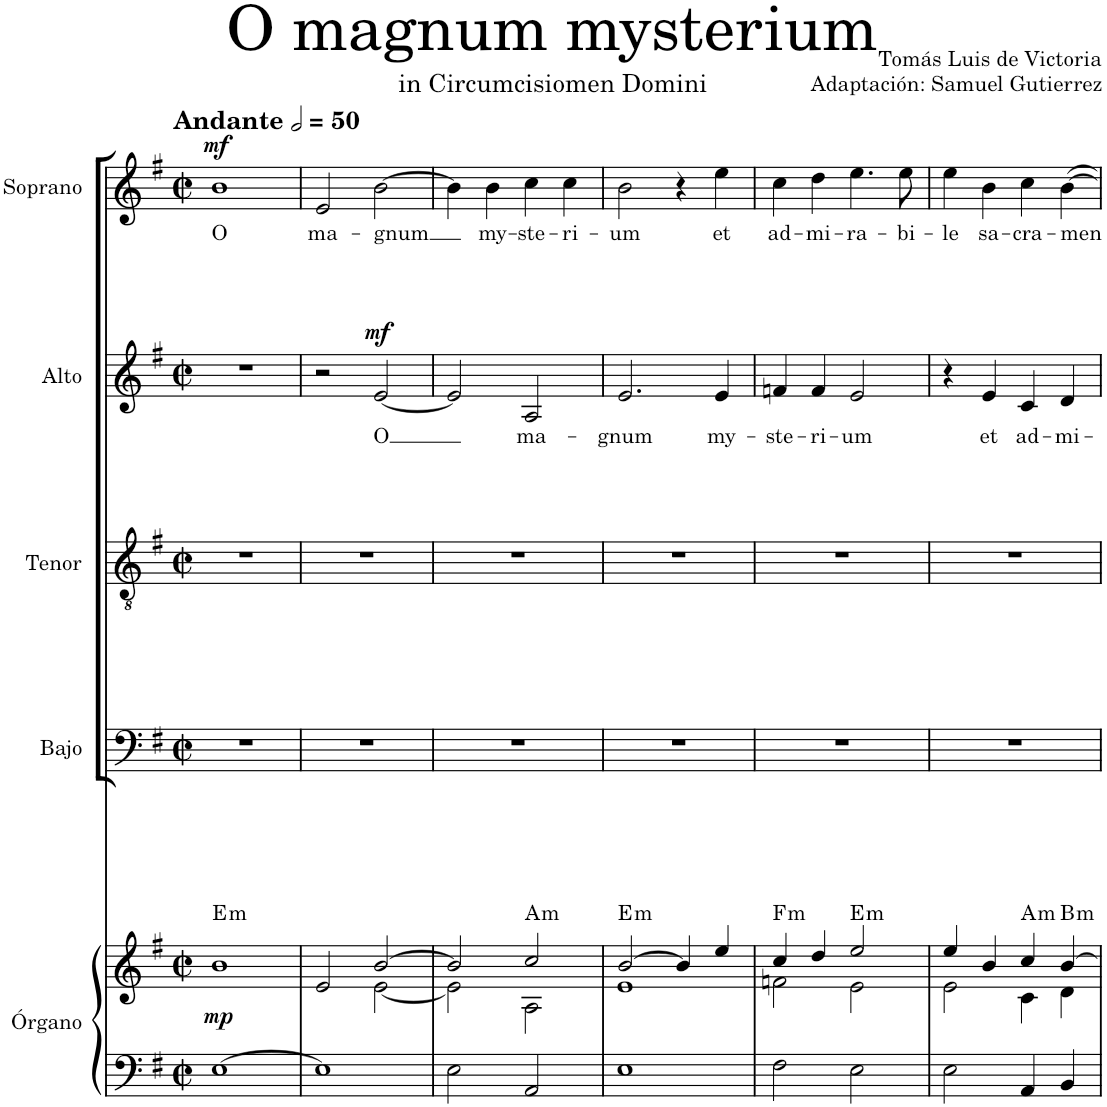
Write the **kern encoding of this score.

**kern	**kern	**dynam	**harte	**kern	**kern	**kern	**text	**dynam	**kern	**text	**dynam
*part5	*part5	*part5	*part5	*part4	*part3	*part2	*part2	*part2	*part1	*part1	*part1
*staff6	*staff5	*staff5/6	*	*staff4	*staff3	*staff2	*staff2	*staff2	*staff1	*staff1	*staff1
*I"Órgano	*	*	*	*I"Bajo	*I"Tenor	*I"Alto	*	*	*I"Soprano	*	*
*	*	*	*	*I'B.	*I'T.	*I'A.	*	*	*I'S.	*	*
*clefF4	*clefG2	*	*	*clefF4	*clefGv2	*clefG2	*	*	*clefG2	*	*
*k[f#]	*k[f#]	*	*	*k[f#]	*k[f#]	*k[f#]	*	*	*k[f#]	*	*
*M2/2	*M2/2	*	*	*M2/2	*M2/2	*M2/2	*	*	*M2/2	*	*
*met(c|)	*met(c|)	*	*	*met(c|)	*met(c|)	*met(c|)	*	*	*met(c|)	*	*
*MM100	*MM100	*	*	*MM100	*MM100	*MM100	*	*	*MM100	*	*
=1	=1	=1	=1	=1	=1	=1	=1	=1	=1	=1	=1
!	!	!	!	!	!	!	!	!	!LO:TX:a:B:t=Andante	!	!
!	!	!LO:DY:b	!LO:H:kt=m	!	!	!	!	!	!	!LO:LY:b	!LO:DY:a
[1E	1b	mp	E:min	1r	1r	1r	.	.	1b	O	mf
=2	=2	=2	=2	=2	=2	=2	=2	=2	=2	=2	=2
*	*^	*	*	*	*	*	*	*	*	*	*
!	!	!	!	!	!	!	!	!	!	!	!LO:LY:b	!
1E]	2e/	2ryy	.	.	1r	1r	2r	.	.	2e/	ma-	.
!	!	!	!	!	!	!	!	!LO:LY:b	!LO:DY:a	!	!LO:LY:b	!
.	[2b/	[2e\	.	.	.	.	[2e/	O	mf	[2b\	-gnum	.
=3	=3	=3	=3	=3	=3	=3	=3	=3	=3	=3	=3	=3
2E\	2b/]	2e\]	.	.	1r	1r	2e/]	.	.	4b\]	.	.
!	!	!	!	!	!	!	!	!	!	!	!LO:LY:b	!
.	.	.	.	.	.	.	.	.	.	4b\	my-	.
!	!	!	!	!LO:H:kt=m	!	!	!	!LO:LY:b	!	!	!LO:LY:b	!
2AA/	2cc/	2A\	.	A:min	.	.	2A/	ma-	.	4cc\	-ste-	.
!	!	!	!	!	!	!	!	!	!	!	!LO:LY:b	!
.	.	.	.	.	.	.	.	.	.	4cc\	-ri-	.
=4	=4	=4	=4	=4	=4	=4	=4	=4	=4	=4	=4	=4
!	!	!	!	!LO:H:kt=m	!	!	!	!LO:LY:b	!	!	!LO:LY:b	!
1E	[2b/	1e	.	E:min	1r	1r	2.e/	-gnum	.	2b\	-um	.
.	4b/]	.	.	.	.	.	.	.	.	4r	.	.
!	!	!	!	!	!	!	!	!LO:LY:b	!	!	!LO:LY:b	!
.	4ee/	.	.	.	.	.	4e/	my-	.	4ee\	et	.
=5	=5	=5	=5	=5	=5	=5	=5	=5	=5	=5	=5	=5
!	!	!	!	!LO:H:kt=m	!	!	!	!LO:LY:b	!	!	!LO:LY:b	!
2F#\	4cc/	2fn\	.	F:min	1r	1r	4fn/	-ste-	.	4cc\	ad-	.
!	!	!	!	!	!	!	!	!LO:LY:b	!	!	!LO:LY:b	!
.	4dd/	.	.	.	.	.	4f/	-ri-	.	4dd\	-mi-	.
!	!	!	!	!LO:H:kt=m	!	!	!	!LO:LY:b	!	!	!LO:LY:b	!
2E\	2ee/	2e\	.	E:min	.	.	2e/	-um	.	4.ee\	-ra-	.
!	!	!	!	!	!	!	!	!	!	!	!LO:LY:b	!
.	.	.	.	.	.	.	.	.	.	8ee\	-bi-	.
=6	=6	=6	=6	=6	=6	=6	=6	=6	=6	=6	=6	=6
!	!	!	!	!	!	!	!	!	!	!	!LO:LY:b	!
2E\	4ee/	2e\	.	.	1r	1r	4r	.	.	4ee\	-le	.
!	!	!	!	!	!	!	!	!LO:LY:b	!	!	!LO:LY:b	!
.	4b/	.	.	.	.	.	4e/	et	.	4b\	sa-	.
!	!	!	!	!LO:H:kt=m	!	!	!	!LO:LY:b	!	!	!LO:LY:b	!
4AA/	4cc/	4c\	.	A:min	.	.	4c/	ad-	.	4cc\	-cra-	.
!	!	!	!	!LO:H:kt=m	!	!	!	!LO:LY:b	!	!	!LO:LY:b	!
4BB/	[4b/	4d\	.	B:min	.	.	4d/	-mi-	.	[4b\	-men	.
*	*v	*v	*	*	*	*	*	*	*	*	*	*
=	=	=	=	=	=	=	=	=	=	=	=
*-	*-	*-	*-	*-	*-	*-	*-	*-	*-	*-	*-
